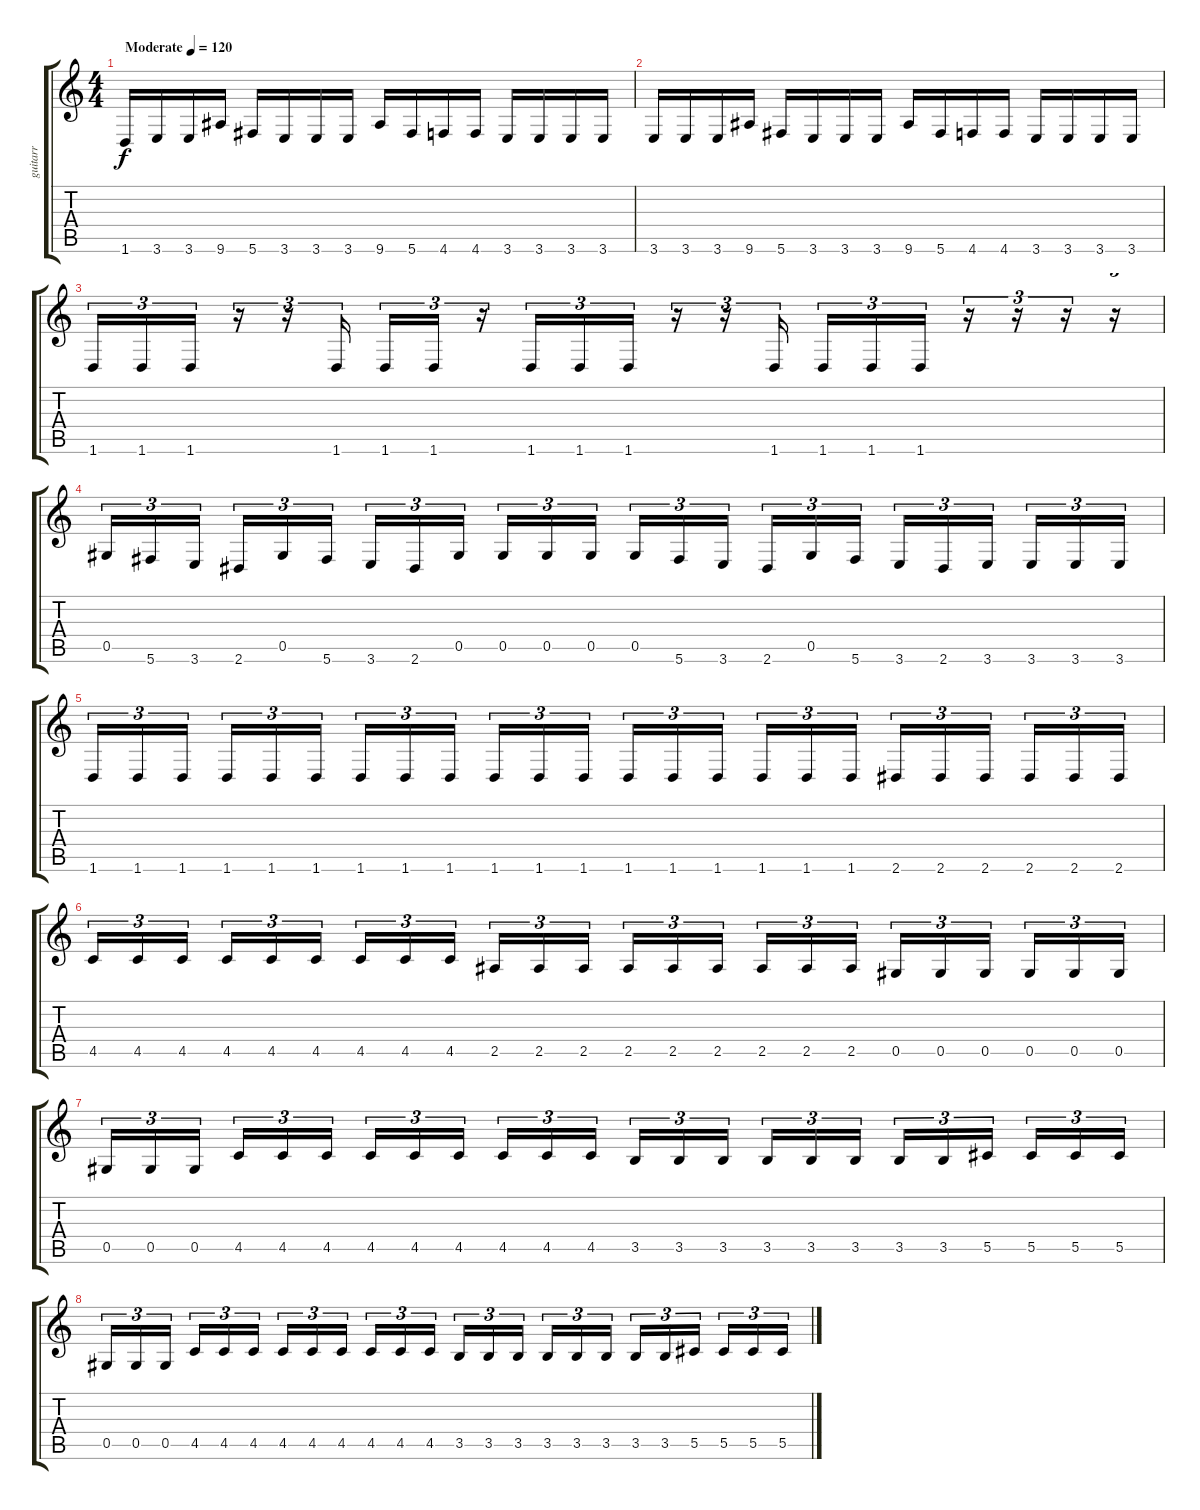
\track ("guitarr" "guitarr") {instrument distortionguitar}
\staff {score tabs}
\tuning (Eb4 Bb3 Gb3 Db3 Ab2 Db2) {hide}
\ts (4 4)
\tempo (120 "Moderate")
\clef g2
\ks c
1.6.16{dy f instrument distortionguitar} 3.6.16 3.6.16 9.6.16 5.6.16 3.6.16 3.6.16 3.6.16 9.6.16 5.6.16 4.6.16 4.6.16 3.6.16 3.6.16 3.6.16 3.6.16 |
3.6.16 3.6.16 3.6.16 9.6.16 5.6.16 3.6.16 3.6.16 3.6.16 9.6.16 5.6.16 4.6.16 4.6.16 3.6.16 3.6.16 3.6.16 3.6.16 |
1.6.16{tu (3 2)} 1.6.16{tu (3 2)} 1.6.16{tu (3 2)} r.16{tu (3 2)} r.16{tu (3 2)} 1.6.16{tu (3 2)} 1.6.16{tu (3 2)} 1.6.16{tu (3 2)} r.16{tu (3 2)} 1.6.16{tu (3 2)} 1.6.16{tu (3 2)} 1.6.16{tu (3 2)} r.16{tu (3 2)} r.16{tu (3 2)} 1.6.16{tu (3 2) beam splitsecondary} 1.6.16{tu (3 2)} 1.6.16{tu (3 2)} 1.6.16{tu (3 2)} r.16{tu (3 2)} r.16{tu (3 2)} r.16{tu (3 2)} r.16{tu (3 2)} |
0.5.16{tu (3 2)} 5.6.16{tu (3 2)} 3.6.16{tu (3 2) beam splitsecondary} 2.6.16{tu (3 2)} 0.5.16{tu (3 2)} 5.6.16{tu (3 2)} 3.6.16{tu (3 2)} 2.6.16{tu (3 2)} 0.5.16{tu (3 2) beam splitsecondary} 0.5.16{tu (3 2)} 0.5.16{tu (3 2)} 0.5.16{tu (3 2)} 0.5.16{tu (3 2)} 5.6.16{tu (3 2)} 3.6.16{tu (3 2) beam splitsecondary} 2.6.16{tu (3 2)} 0.5.16{tu (3 2)} 5.6.16{tu (3 2)} 3.6.16{tu (3 2)} 2.6.16{tu (3 2)} 3.6.16{tu (3 2) beam splitsecondary} 3.6.16{tu (3 2)} 3.6.16{tu (3 2)} 3.6.16{tu (3 2)} |
1.6.16{tu (3 2)} 1.6.16{tu (3 2)} 1.6.16{tu (3 2) beam splitsecondary} 1.6.16{tu (3 2)} 1.6.16{tu (3 2)} 1.6.16{tu (3 2)} 1.6.16{tu (3 2)} 1.6.16{tu (3 2)} 1.6.16{tu (3 2) beam splitsecondary} 1.6.16{tu (3 2)} 1.6.16{tu (3 2)} 1.6.16{tu (3 2)} 1.6.16{tu (3 2)} 1.6.16{tu (3 2)} 1.6.16{tu (3 2) beam splitsecondary} 1.6.16{tu (3 2)} 1.6.16{tu (3 2)} 1.6.16{tu (3 2)} 2.6.16{tu (3 2)} 2.6.16{tu (3 2)} 2.6.16{tu (3 2) beam splitsecondary} 2.6.16{tu (3 2)} 2.6.16{tu (3 2)} 2.6.16{tu (3 2)} |
4.5.16{tu (3 2)} 4.5.16{tu (3 2)} 4.5.16{tu (3 2) beam splitsecondary} 4.5.16{tu (3 2)} 4.5.16{tu (3 2)} 4.5.16{tu (3 2)} 4.5.16{tu (3 2)} 4.5.16{tu (3 2)} 4.5.16{tu (3 2) beam splitsecondary} 2.5.16{tu (3 2)} 2.5.16{tu (3 2)} 2.5.16{tu (3 2)} 2.5.16{tu (3 2)} 2.5.16{tu (3 2)} 2.5.16{tu (3 2) beam splitsecondary} 2.5.16{tu (3 2)} 2.5.16{tu (3 2)} 2.5.16{tu (3 2)} 0.5.16{tu (3 2)} 0.5.16{tu (3 2)} 0.5.16{tu (3 2) beam splitsecondary} 0.5.16{tu (3 2)} 0.5.16{tu (3 2)} 0.5.16{tu (3 2)} |
0.5.16{tu (3 2)} 0.5.16{tu (3 2)} 0.5.16{tu (3 2) beam splitsecondary} 4.5.16{tu (3 2)} 4.5.16{tu (3 2)} 4.5.16{tu (3 2)} 4.5.16{tu (3 2)} 4.5.16{tu (3 2)} 4.5.16{tu (3 2) beam splitsecondary} 4.5.16{tu (3 2)} 4.5.16{tu (3 2)} 4.5.16{tu (3 2)} 3.5.16{tu (3 2)} 3.5.16{tu (3 2)} 3.5.16{tu (3 2) beam splitsecondary} 3.5.16{tu (3 2)} 3.5.16{tu (3 2)} 3.5.16{tu (3 2)} 3.5.16{tu (3 2)} 3.5.16{tu (3 2)} 5.5.16{tu (3 2) beam splitsecondary} 5.5.16{tu (3 2)} 5.5.16{tu (3 2)} 5.5.16{tu (3 2)} |
0.5.16{tu (3 2)} 0.5.16{tu (3 2)} 0.5.16{tu (3 2) beam splitsecondary} 4.5.16{tu (3 2)} 4.5.16{tu (3 2)} 4.5.16{tu (3 2)} 4.5.16{tu (3 2)} 4.5.16{tu (3 2)} 4.5.16{tu (3 2) beam splitsecondary} 4.5.16{tu (3 2)} 4.5.16{tu (3 2)} 4.5.16{tu (3 2)} 3.5.16{tu (3 2)} 3.5.16{tu (3 2)} 3.5.16{tu (3 2) beam splitsecondary} 3.5.16{tu (3 2)} 3.5.16{tu (3 2)} 3.5.16{tu (3 2)} 3.5.16{tu (3 2)} 3.5.16{tu (3 2)} 5.5.16{tu (3 2) beam splitsecondary} 5.5.16{tu (3 2)} 5.5.16{tu (3 2)} 5.5.16{tu (3 2)}
